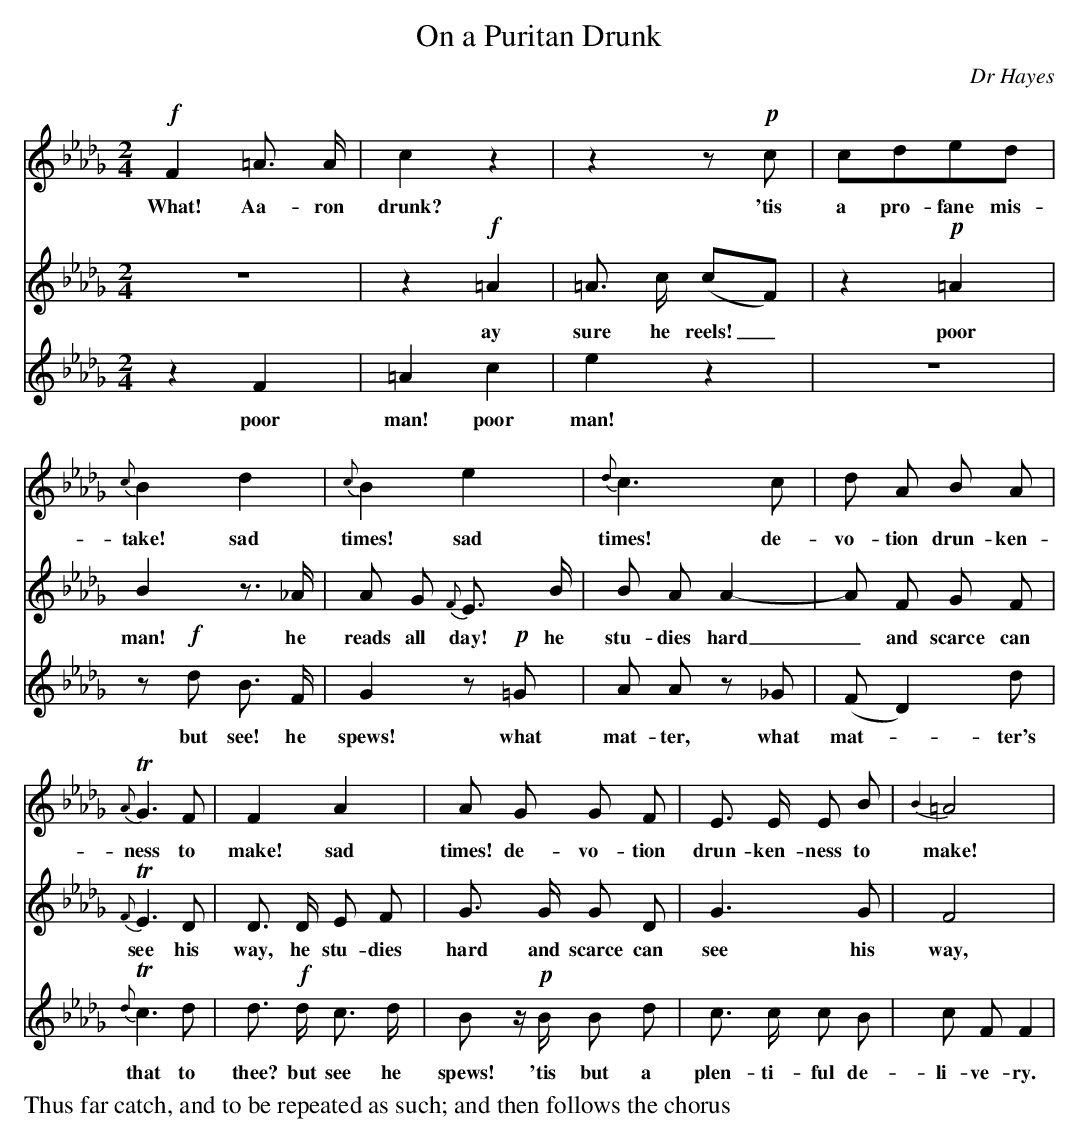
X:1
T:On a Puritan Drunk
C:Dr Hayes
M:2/4
L:1/8
Q:Grave
K:Bbm
V:1
!f!F2=A> A|c2z2|z2z!p!c|cded|{c}B2d2|{c}B2e2|{d}c3c|d A B A|{A}TG3F|F2A2|A G G F|E> E E B|{B2}=A4|
w:What! Aa-ron drunk? 'tis a pro-fane mis-take! sad times! sad times! de-vo-tion drun-ken-ness to make! sad times! de-vo-tion drun-ken-ness to make!
V:2
Z|z2!f!=A2|=A> c (cF)|z2!p!=A2|B2 z>_A|A G {F}E> B|B AA2-|A F G F|{F}TE3D|D> D E F|G> G G D|G3G|F4|
w:ay sure he reels!_ poor man! he reads all day! he stu-dies hard_ and scarce can see his way, he stu-dies hard and scarce can see his way,
V:3
z2F2|=A2c2|e2z2|Z|z!f!d B> F|G2z!p!=G|A Az _G|(FD2)d|{d}Tc3d|d> !f!d c> d|Bz/ !p!B/ B d|c> c c B|c FF2|
w:poor man! poor man! but see! he spews! what mat-ter, what mat--ter's that to thee? but see he spews! 'tis but a plen-ti-ful de-li-ve-ry.
